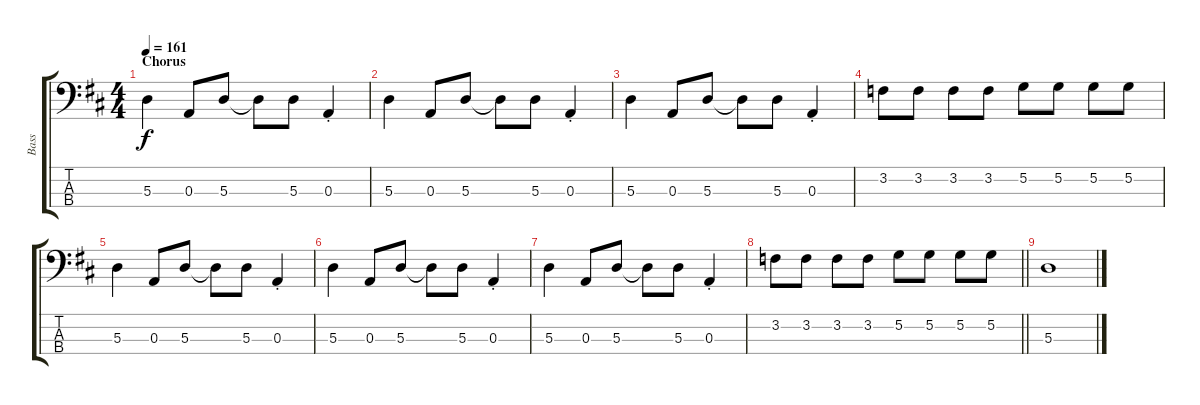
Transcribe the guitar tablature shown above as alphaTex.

\track ("Bass" "Bass") {instrument overdrivenguitar}
\staff {score tabs}
\tuning (G2 D2 A1 E1) {hide}
\ts (4 4)
\section ("" "Chorus")
\tempo 161
\clef f4
\ks d
5.3.4{dy f} 0.3.8 5.3.8 5.3{t}.8 5.3.8 0.3{st}.4 |
5.3.4 0.3.8 5.3.8 5.3{t}.8 5.3.8 0.3{st}.4 |
5.3.4 0.3.8 5.3.8 5.3{t}.8 5.3.8 0.3{st}.4 |
3.2.8 3.2.8 3.2.8 3.2.8 5.2.8 5.2.8 5.2.8 5.2.8 |
5.3.4 0.3.8 5.3.8 5.3{t}.8 5.3.8 0.3{st}.4 |
5.3.4 0.3.8 5.3.8 5.3{t}.8 5.3.8 0.3{st}.4 |
5.3.4 0.3.8 5.3.8 5.3{t}.8 5.3.8 0.3{st}.4 |
\barLineRight lightlight
3.2.8 3.2.8 3.2.8 3.2.8 5.2.8 5.2.8 5.2.8 5.2.8 |
5.3.1
